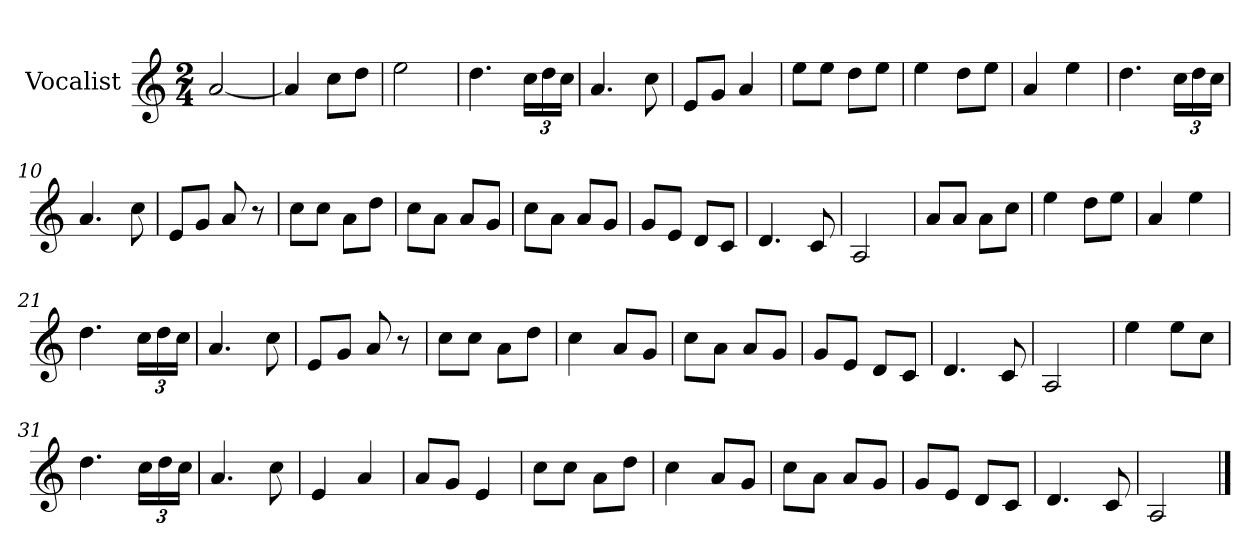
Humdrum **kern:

**kern
*part1
*staff1
*I"Vocalist
*k[]
*C:
*M2/4
=
[2a
=1
4a]
8ccL
8ddJ
=2
2ee
=3
4.dd
24ccLL
24dd
24ccJJ
=4
4.a
8cc
=5
8eL
8gJ
4a
=6
8eeL
8eeJ
8ddL
8eeJ
=7
4ee
8ddL
8eeJ
=8
4a
4ee
=9
4.dd
24ccLL
24dd
24ccJJ
=10
4.a
8cc
=11
8eL
8gJ
8a
8r
=12
8ccL
8ccJ
8aL
8ddJ
=13
8ccL
8aJ
8aL
8gJ
=14
8ccL
8aJ
8aL
8gJ
=15
8gL
8eJ
8dL
8cJ
=16
4.d
8c
=17
2A
=18
8aL
8aJ
8aL
8ccJ
=19
4ee
8ddL
8eeJ
=20
4a
4ee
=21
4.dd
24ccLL
24dd
24ccJJ
=22
4.a
8cc
=23
8eL
8gJ
8a
8r
=24
8ccL
8ccJ
8aL
8ddJ
=25
4cc
8aL
8gJ
=26
8ccL
8aJ
8aL
8gJ
=27
8gL
8eJ
8dL
8cJ
=28
4.d
8c
=29
2A
=30
4ee
8eeL
8ccJ
=31
4.dd
24ccLL
24dd
24ccJJ
=32
4.a
8cc
=33
4e
4a
=34
8aL
8gJ
4e
=35
8ccL
8ccJ
8aL
8ddJ
=36
4cc
8aL
8gJ
=37
8ccL
8aJ
8aL
8gJ
=38
8gL
8eJ
8dL
8cJ
=39
4.d
8c
=40
2A
==
*-
